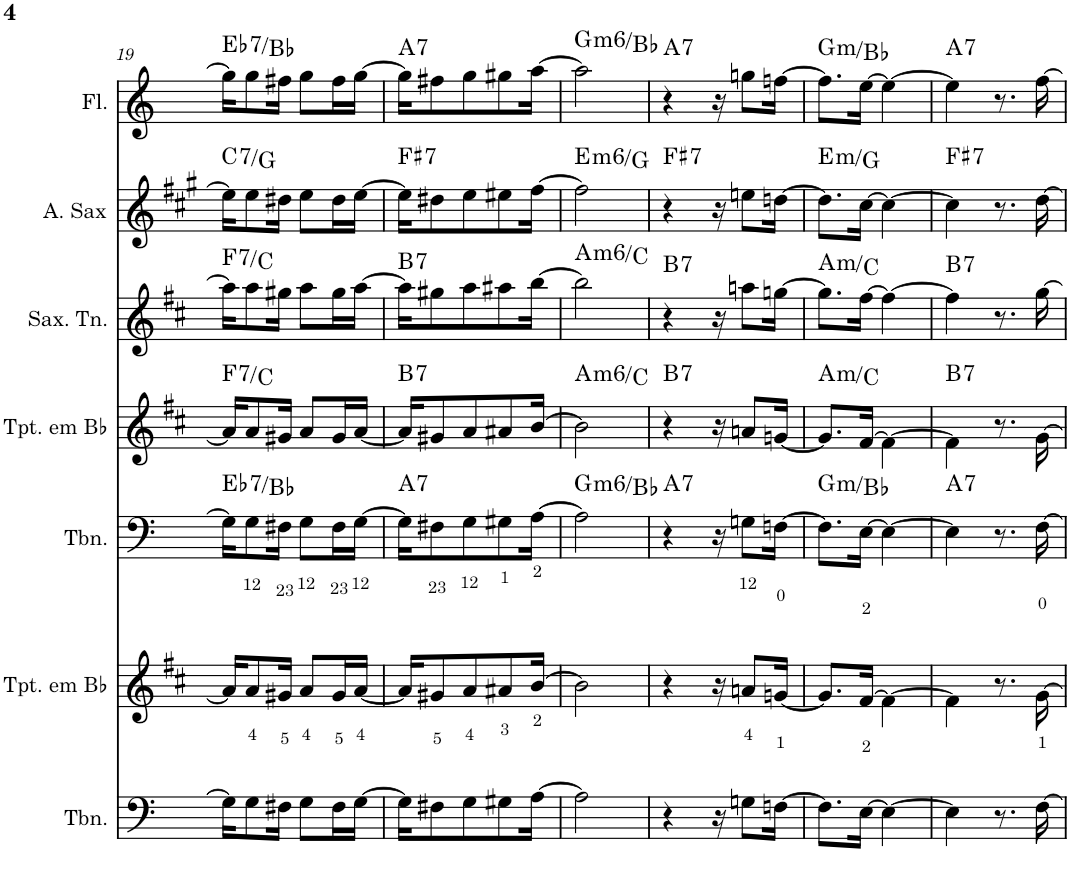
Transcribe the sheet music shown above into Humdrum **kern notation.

**kern	**kern	**kern	**harte	**kern	**harte	**kern	**harte	**kern	**harte	**kern	**harte
*part7	*part6	*part5	*part5	*part4	*part4	*part3	*part3	*part2	*part2	*part1	*part1
*staff7	*staff6	*staff5	*	*staff4	*	*staff3	*	*staff2	*	*staff1	*
*I"Trombone	*I"Trompete em Bb	*I"Trombone	*	*I"Trompete em Bb	*	*I"Saxofone Tenor	*	*I"Saxofone Alto	*	*I"Flauta Transversal	*
*I'Tbn.	*I'Tpt. em Bb	*I'Tbn.	*	*I'Tpt. em Bb	*	*I'Sax. Tn.	*	*	*	*I'Fl.	*
!!LO:PB:g=z
*clefF4	*clefG2	*clefF4	*	*clefG2	*	*clefG2	*	*clefG2	*	*clefG2	*
*	*Trd1c2	*	*	*Trd1c2	*	*Trd8c14	*	*Trd5c9	*	*	*
*k[]	*k[f#c#]	*k[]	*	*k[f#c#]	*	*k[f#c#]	*	*k[f#c#g#]	*	*k[]	*
*M2/4	*M2/4	*M2/4	*	*M2/4	*	*M2/4	*	*M2/4	*	*M2/4	*
=19	=19	=19	=19	=19	=19	=19	=19	=19	=19	=19	=19
!	!	!	!LO:H:kt=7	!	!LO:H:kt=7	!	!LO:H:kt=7	!	!LO:H:kt=7	!	!LO:H:kt=7
16G\KL]	16a/KL]	16G\KL]	Eb:7/5	16a/KL]	F:7/5	16aa\KL]	F:7/5	16ee\KL]	C:7/5	16gg\KL]	Eb:7/5
8G\	8a/	8G\	.	8a/	.	8aa\	.	8ee\	.	8gg\	.
16F#X\Jk	16g#X/Jk	16F#X\Jk	.	16g#X/Jk	.	16gg#X\Jk	.	16dd#X\Jk	.	16ff#X\Jk	.
8G\L	8a/L	8G\L	.	8a/L	.	8aa\L	.	8ee\L	.	8gg\L	.
16F#\L	16g#/L	16F#\L	.	16g#/L	.	16gg#\L	.	16dd#\L	.	16ff#\L	.
[16G\JJ	[16a/JJ	[16G\JJ	.	[16a/JJ	.	[16aa\JJ	.	[16ee\JJ	.	[16gg\JJ	.
=20	=20	=20	=20	=20	=20	=20	=20	=20	=20	=20	=20
!	!	!	!LO:H:kt=7	!	!LO:H:kt=7	!	!LO:H:kt=7	!	!LO:H:kt=7	!	!LO:H:kt=7
16G\KL]	16a/KL]	16G\KL]	A:7	16a/KL]	B:7	16aa\KL]	B:7	16ee\KL]	F#:7	16gg\KL]	A:7
8F#X\	8g#X/	8F#X\	.	8g#X/	.	8gg#X\	.	8dd#X\	.	8ff#X\	.
8G\	8a/	8G\	.	8a/	.	8aa\	.	8ee\	.	8gg\	.
8G#X\	8a#X/	8G#X\	.	8a#X/	.	8aa#X\	.	8ee#X\	.	8gg#X\	.
[16A\Jk	[16b/Jk	[16A\Jk	.	[16b/Jk	.	[16bb\Jk	.	[16ff#\Jk	.	[16aa\Jk	.
=21	=21	=21	=21	=21	=21	=21	=21	=21	=21	=21	=21
!	!	!	!LO:H:kt=m6	!	!LO:H:kt=m6	!	!LO:H:kt=m6	!	!LO:H:kt=m6	!	!LO:H:kt=m6
2A\]	2b\]	2A\]	G:min6/b3	2b\]	A:min6/b3	2bb\]	A:min6/b3	2ff#\]	E:min6/b3	2aa\]	G:min6/b3
=22	=22	=22	=22	=22	=22	=22	=22	=22	=22	=22	=22
!	!	!	!LO:H:kt=7	!	!LO:H:kt=7	!	!LO:H:kt=7	!	!LO:H:kt=7	!	!LO:H:kt=7
4r	4r	4r	A:7	4r	B:7	4r	B:7	4r	F#:7	4r	A:7
16r	16r	16r	.	16r	.	16r	.	16r	.	16r	.
8Gn\L	8an/L	8Gn\L	.	8an/L	.	8aan\L	.	8een\L	.	8ggn\L	.
[16Fn\Jk	[16gn/Jk	[16Fn\Jk	.	[16gn/Jk	.	[16ggn\Jk	.	[16ddn\Jk	.	[16ffn\Jk	.
=23	=23	=23	=23	=23	=23	=23	=23	=23	=23	=23	=23
!	!	!	!LO:H:kt=m	!	!LO:H:kt=m	!	!LO:H:kt=m	!	!LO:H:kt=m	!	!LO:H:kt=m
8.F\L]	8.g/L]	8.F\L]	G:min/b3	8.g/L]	A:min/b3	8.gg\L]	A:min/b3	8.dd\L]	E:min/b3	8.ff\L]	G:min/b3
[16E\Jk	[16f#/Jk	[16E\Jk	.	[16f#/Jk	.	[16ff#\Jk	.	[16cc#\Jk	.	[16ee\Jk	.
4E\_	4f#\_	4E\_	.	4f#\_	.	4ff#\_	.	4cc#\_	.	4ee\_	.
=24	=24	=24	=24	=24	=24	=24	=24	=24	=24	=24	=24
!	!	!	!LO:H:kt=7	!	!LO:H:kt=7	!	!LO:H:kt=7	!	!LO:H:kt=7	!	!LO:H:kt=7
4E\]	4f#\]	4E\]	A:7	4f#\]	B:7	4ff#\]	B:7	4cc#\]	F#:7	4ee\]	A:7
8.r	8.r	8.r	.	8.r	.	8.r	.	8.r	.	8.r	.
[16F\	[16g\	[16F\	.	[16g\	.	[16gg\	.	[16dd\	.	[16ff\	.
=	=	=	=	=	=	=	=	=	=	=	=
*-	*-	*-	*-	*-	*-	*-	*-	*-	*-	*-	*-
